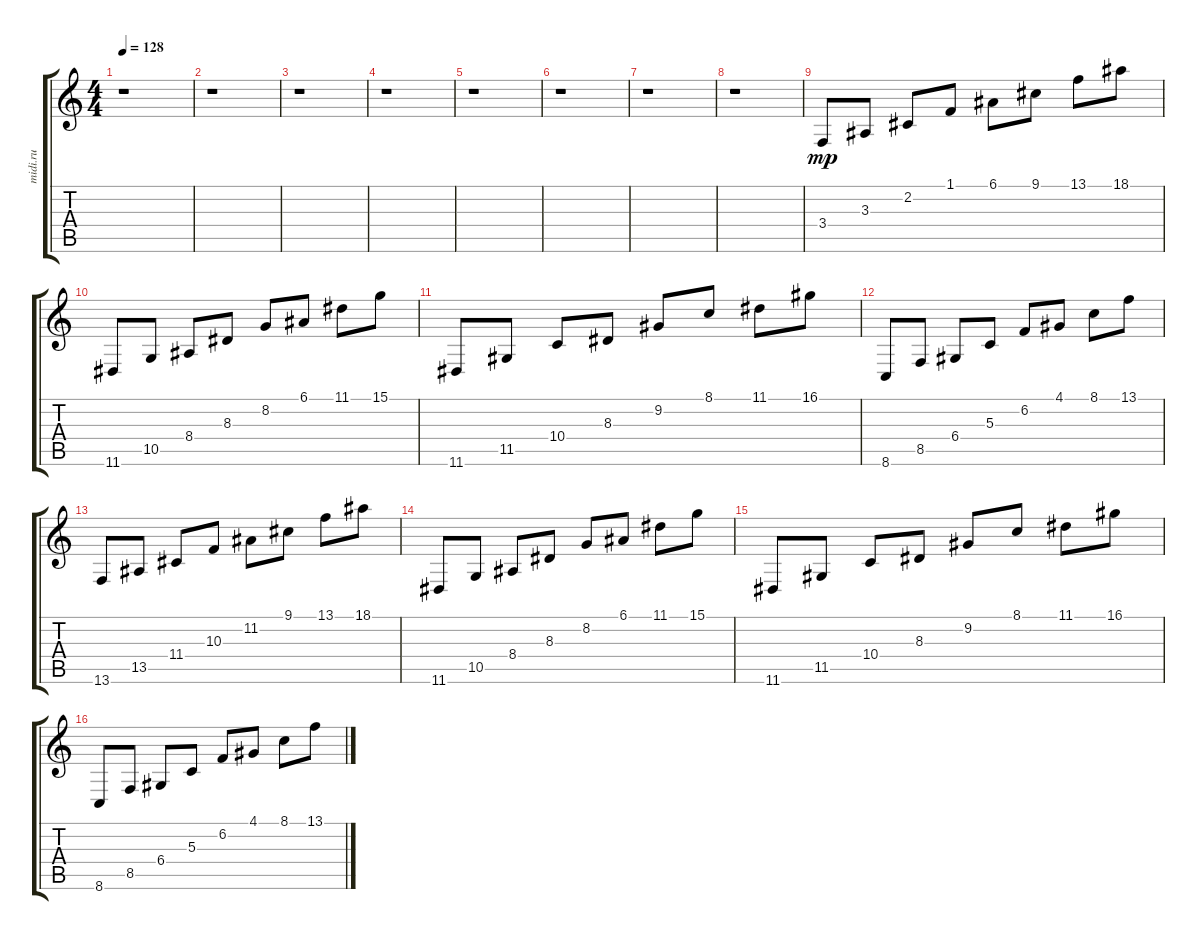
\track ("midi.ru" "midi.ru") {instrument lead2sawtooth}
\staff {score tabs}
\tuning (E4 B3 G3 D3 A2 E2) {hide}
\ts (4 4)
\tempo 128
\clef g2
\ks c
r.1{dy mp} |
r.1 |
r.1 |
r.1 |
r.1 |
r.1 |
r.1 |
r.1 |
3.4.8 3.3.8{balance 0} 2.2.8{balance 1} 1.1.8{balance 4} 6.1.8{balance 8} 9.1.8{balance 11} 13.1.8{balance 13} 18.1.8{balance 15} |
11.6.8{balance 0} 10.5.8{balance 0} 8.4.8{balance 1} 8.3.8{balance 4} 8.2.8{balance 8} 6.1.8{balance 11} 11.1.8{balance 13} 15.1.8{balance 15} |
11.6.8{balance 0} 11.5.8{balance 0} 10.4.8{balance 1} 8.3.8{balance 4} 9.2.8{balance 8} 8.1.8{balance 11} 11.1.8{balance 13} 16.1.8{balance 15} |
8.6.8{balance 0} 8.5.8{balance 0} 6.4.8{balance 1} 5.3.8{balance 4} 6.2.8{balance 8} 4.1.8{balance 11} 8.1.8{balance 13} 13.1.8{balance 15} |
13.6.8{balance 0} 13.5.8{balance 0} 11.4.8{balance 1} 10.3.8{balance 4} 11.2.8{balance 8} 9.1.8{balance 11} 13.1.8{balance 13} 18.1.8{balance 15} |
11.6.8{balance 0} 10.5.8{balance 0} 8.4.8{balance 1} 8.3.8{balance 4} 8.2.8{balance 8} 6.1.8{balance 11} 11.1.8{balance 13} 15.1.8{balance 15} |
11.6.8{balance 0} 11.5.8{balance 0} 10.4.8{balance 1} 8.3.8{balance 4} 9.2.8{balance 8} 8.1.8{balance 11} 11.1.8{balance 13} 16.1.8{balance 15} |
8.6.8{balance 0} 8.5.8{balance 0} 6.4.8{balance 1} 5.3.8{balance 4} 6.2.8{balance 8} 4.1.8{balance 11} 8.1.8{balance 13} 13.1.8{balance 15}
